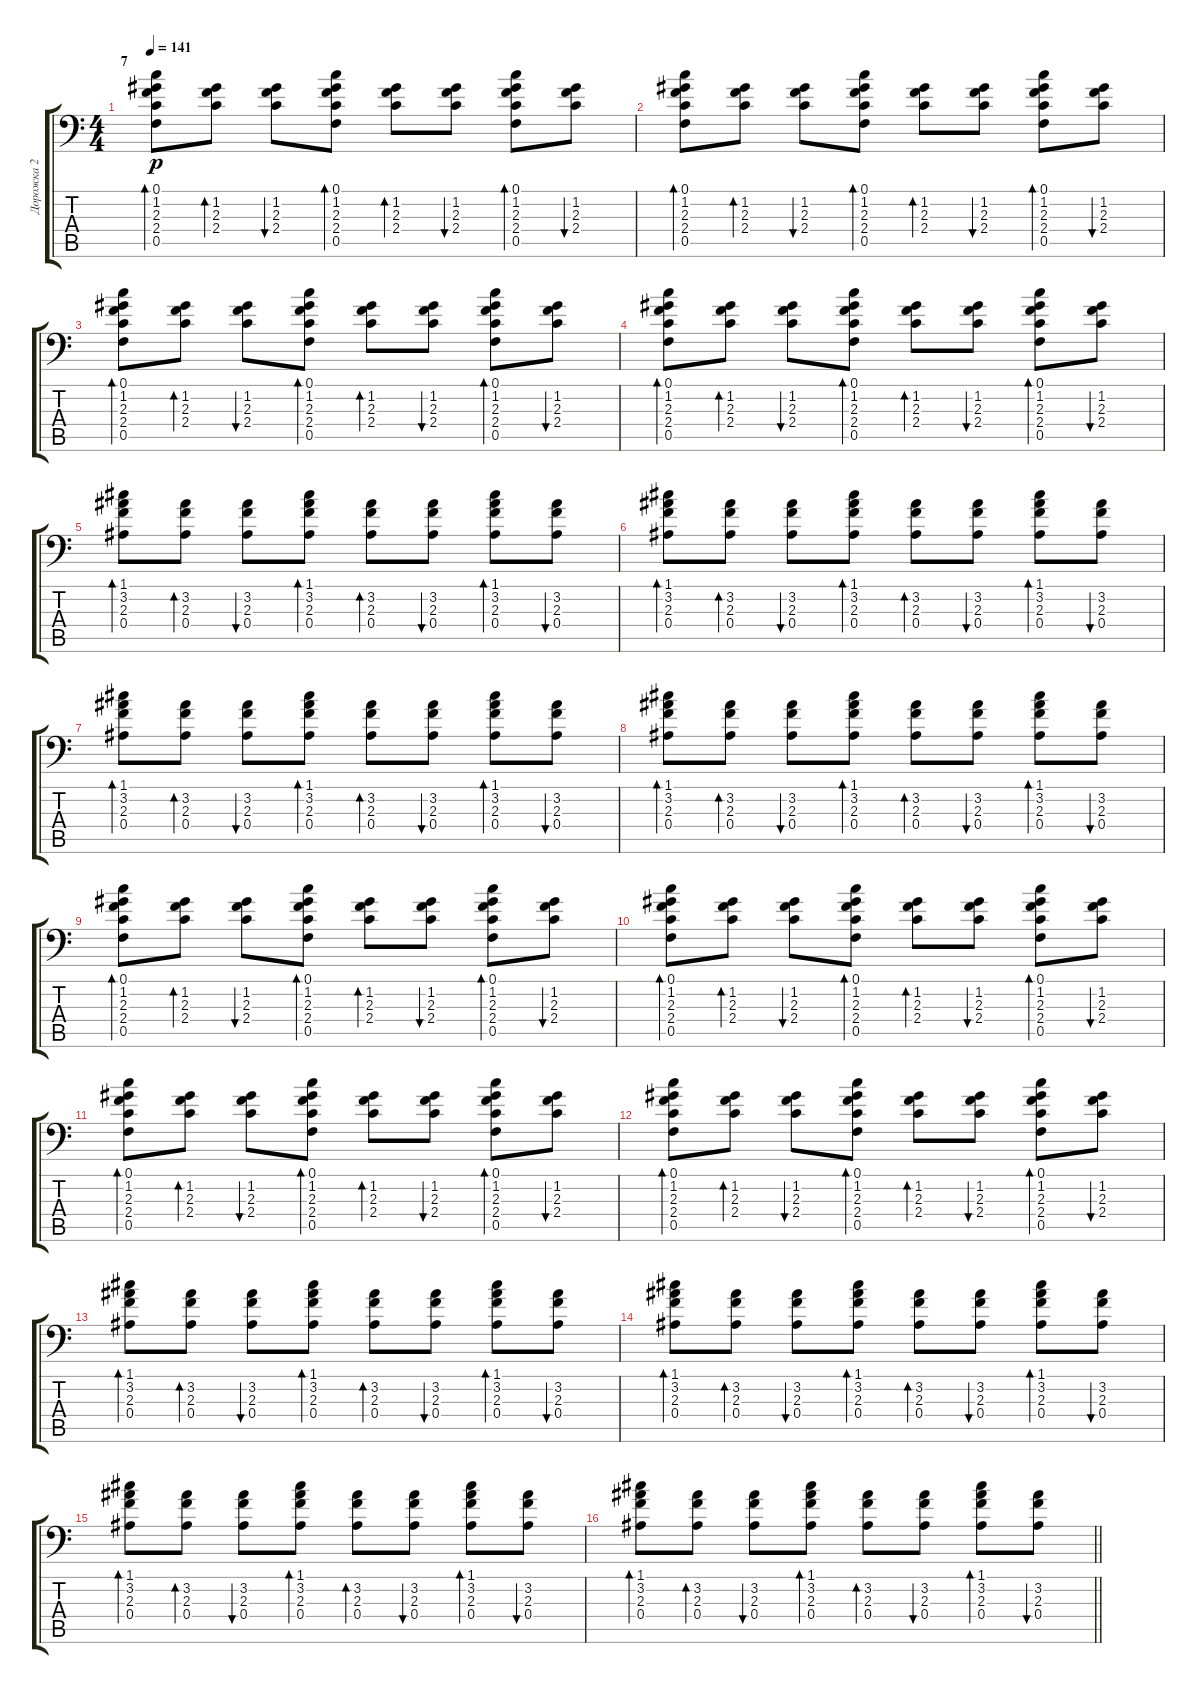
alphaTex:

\track ("Дорожка 2" "Дорожка 2") {instrument overdrivenguitar}
\staff {score tabs}
\tuning (C4 G3 Eb3 Bb2 F2 Bb1) {hide}
\ts (4 4)
\section ("" "7")
\tempo 141
\clef f4
\ks c
(0.1 1.2 2.3 2.4 0.5).8{bd 60 dy p instrument acousticguitarsteel} (1.2 2.3 2.4).8{bd 60} (1.2 2.3 2.4).8{bu 60} (0.1 1.2 2.3 2.4 0.5).8{bd 60} (1.2 2.3 2.4).8{bd 60} (1.2 2.3 2.4).8{bu 60} (0.1 1.2 2.3 2.4 0.5).8{bd 60} (1.2 2.3 2.4).8{bu 60} |
(0.1 1.2 2.3 2.4 0.5).8{bd 60} (1.2 2.3 2.4).8{bd 60} (1.2 2.3 2.4).8{bu 60} (0.1 1.2 2.3 2.4 0.5).8{bd 60} (1.2 2.3 2.4).8{bd 60} (1.2 2.3 2.4).8{bu 60} (0.1 1.2 2.3 2.4 0.5).8{bd 60} (1.2 2.3 2.4).8{bu 60} |
(0.1 1.2 2.3 2.4 0.5).8{bd 60} (1.2 2.3 2.4).8{bd 60} (1.2 2.3 2.4).8{bu 60} (0.1 1.2 2.3 2.4 0.5).8{bd 60} (1.2 2.3 2.4).8{bd 60} (1.2 2.3 2.4).8{bu 60} (0.1 1.2 2.3 2.4 0.5).8{bd 60} (1.2 2.3 2.4).8{bu 60} |
(0.1 1.2 2.3 2.4 0.5).8{bd 60} (1.2 2.3 2.4).8{bd 60} (1.2 2.3 2.4).8{bu 60} (0.1 1.2 2.3 2.4 0.5).8{bd 60} (1.2 2.3 2.4).8{bd 60} (1.2 2.3 2.4).8{bu 60} (0.1 1.2 2.3 2.4 0.5).8{bd 60} (1.2 2.3 2.4).8{bu 60} |
(1.1 3.2 2.3 0.4).8{bd 60} (3.2 2.3 0.4).8{bd 60} (3.2 2.3 0.4).8{bu 60} (1.1 3.2 2.3 0.4).8{bd 60} (3.2 2.3 0.4).8{bd 60} (3.2 2.3 0.4).8{bu 60} (1.1 3.2 2.3 0.4).8{bd 60} (3.2 2.3 0.4).8{bu 60} |
(1.1 3.2 2.3 0.4).8{bd 60} (3.2 2.3 0.4).8{bd 60} (3.2 2.3 0.4).8{bu 60} (1.1 3.2 2.3 0.4).8{bd 60} (3.2 2.3 0.4).8{bd 60} (3.2 2.3 0.4).8{bu 60} (1.1 3.2 2.3 0.4).8{bd 60} (3.2 2.3 0.4).8{bu 60} |
(1.1 3.2 2.3 0.4).8{bd 60} (3.2 2.3 0.4).8{bd 60} (3.2 2.3 0.4).8{bu 60} (1.1 3.2 2.3 0.4).8{bd 60} (3.2 2.3 0.4).8{bd 60} (3.2 2.3 0.4).8{bu 60} (1.1 3.2 2.3 0.4).8{bd 60} (3.2 2.3 0.4).8{bu 60} |
(1.1 3.2 2.3 0.4).8{bd 60} (3.2 2.3 0.4).8{bd 60} (3.2 2.3 0.4).8{bu 60} (1.1 3.2 2.3 0.4).8{bd 60} (3.2 2.3 0.4).8{bd 60} (3.2 2.3 0.4).8{bu 60} (1.1 3.2 2.3 0.4).8{bd 60} (3.2 2.3 0.4).8{bu 60} |
(0.1 1.2 2.3 2.4 0.5).8{bd 60} (1.2 2.3 2.4).8{bd 60} (1.2 2.3 2.4).8{bu 60} (0.1 1.2 2.3 2.4 0.5).8{bd 60} (1.2 2.3 2.4).8{bd 60} (1.2 2.3 2.4).8{bu 60} (0.1 1.2 2.3 2.4 0.5).8{bd 60} (1.2 2.3 2.4).8{bu 60} |
(0.1 1.2 2.3 2.4 0.5).8{bd 60} (1.2 2.3 2.4).8{bd 60} (1.2 2.3 2.4).8{bu 60} (0.1 1.2 2.3 2.4 0.5).8{bd 60} (1.2 2.3 2.4).8{bd 60} (1.2 2.3 2.4).8{bu 60} (0.1 1.2 2.3 2.4 0.5).8{bd 60} (1.2 2.3 2.4).8{bu 60} |
(0.1 1.2 2.3 2.4 0.5).8{bd 60} (1.2 2.3 2.4).8{bd 60} (1.2 2.3 2.4).8{bu 60} (0.1 1.2 2.3 2.4 0.5).8{bd 60} (1.2 2.3 2.4).8{bd 60} (1.2 2.3 2.4).8{bu 60} (0.1 1.2 2.3 2.4 0.5).8{bd 60} (1.2 2.3 2.4).8{bu 60} |
(0.1 1.2 2.3 2.4 0.5).8{bd 60} (1.2 2.3 2.4).8{bd 60} (1.2 2.3 2.4).8{bu 60} (0.1 1.2 2.3 2.4 0.5).8{bd 60} (1.2 2.3 2.4).8{bd 60} (1.2 2.3 2.4).8{bu 60} (0.1 1.2 2.3 2.4 0.5).8{bd 60} (1.2 2.3 2.4).8{bu 60} |
(1.1 3.2 2.3 0.4).8{bd 60} (3.2 2.3 0.4).8{bd 60} (3.2 2.3 0.4).8{bu 60} (1.1 3.2 2.3 0.4).8{bd 60} (3.2 2.3 0.4).8{bd 60} (3.2 2.3 0.4).8{bu 60} (1.1 3.2 2.3 0.4).8{bd 60} (3.2 2.3 0.4).8{bu 60} |
(1.1 3.2 2.3 0.4).8{bd 60} (3.2 2.3 0.4).8{bd 60} (3.2 2.3 0.4).8{bu 60} (1.1 3.2 2.3 0.4).8{bd 60} (3.2 2.3 0.4).8{bd 60} (3.2 2.3 0.4).8{bu 60} (1.1 3.2 2.3 0.4).8{bd 60} (3.2 2.3 0.4).8{bu 60} |
(1.1 3.2 2.3 0.4).8{bd 60} (3.2 2.3 0.4).8{bd 60} (3.2 2.3 0.4).8{bu 60} (1.1 3.2 2.3 0.4).8{bd 60} (3.2 2.3 0.4).8{bd 60} (3.2 2.3 0.4).8{bu 60} (1.1 3.2 2.3 0.4).8{bd 60} (3.2 2.3 0.4).8{bu 60} |
\barLineRight lightlight
(1.1 3.2 2.3 0.4).8{bd 60} (3.2 2.3 0.4).8{bd 60} (3.2 2.3 0.4).8{bu 60} (1.1 3.2 2.3 0.4).8{bd 60} (3.2 2.3 0.4).8{bd 60} (3.2 2.3 0.4).8{bu 60} (1.1 3.2 2.3 0.4).8{bd 60} (3.2 2.3 0.4).8{bu 60}
